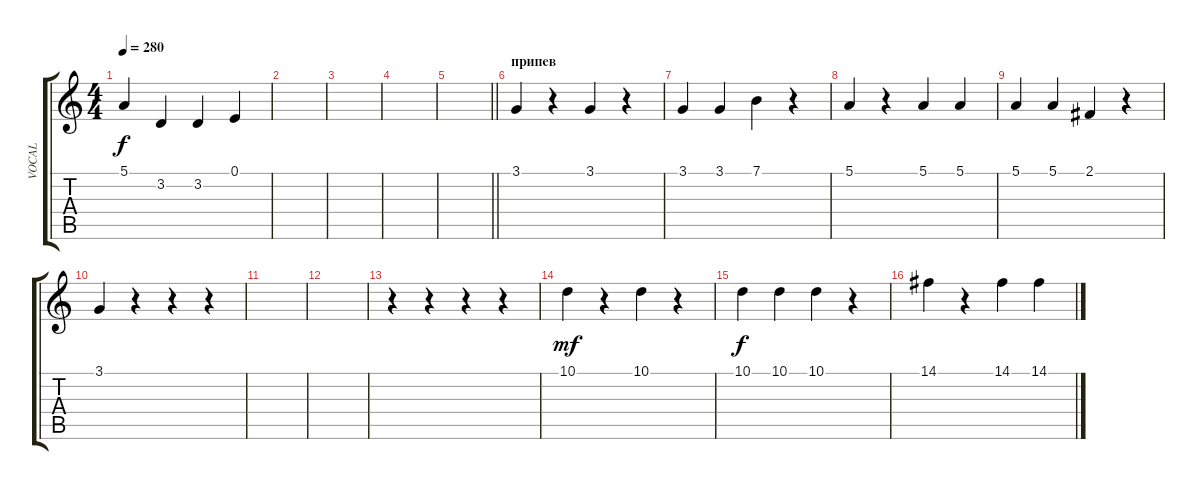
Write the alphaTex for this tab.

\track ("VOCAL" "VOCAL") {instrument violin}
\staff {score tabs}
\tuning (E4 B3 G3 D3 A2 E2) {hide}
\ts (4 4)
\tempo 280
\clef g2
\ks c
5.1.4{dy f} 3.2.4 3.2.4 0.1.4 |
|
|
|
\barLineRight lightlight
|
\section ("" "припев")
3.1.4 r.4 3.1.4 r.4 |
3.1.4 3.1.4 7.1.4 r.4 |
5.1.4 r.4 5.1.4 5.1.4 |
5.1.4 5.1.4 2.1.4 r.4 |
3.1.4 r.4 r.4 r.4 |
|
|
r.4 r.4 r.4 r.4 |
10.1.4{dy mf} r.4 10.1.4 r.4 |
10.1.4{dy f} 10.1.4 10.1.4 r.4 |
14.1.4 r.4 14.1.4 14.1.4
